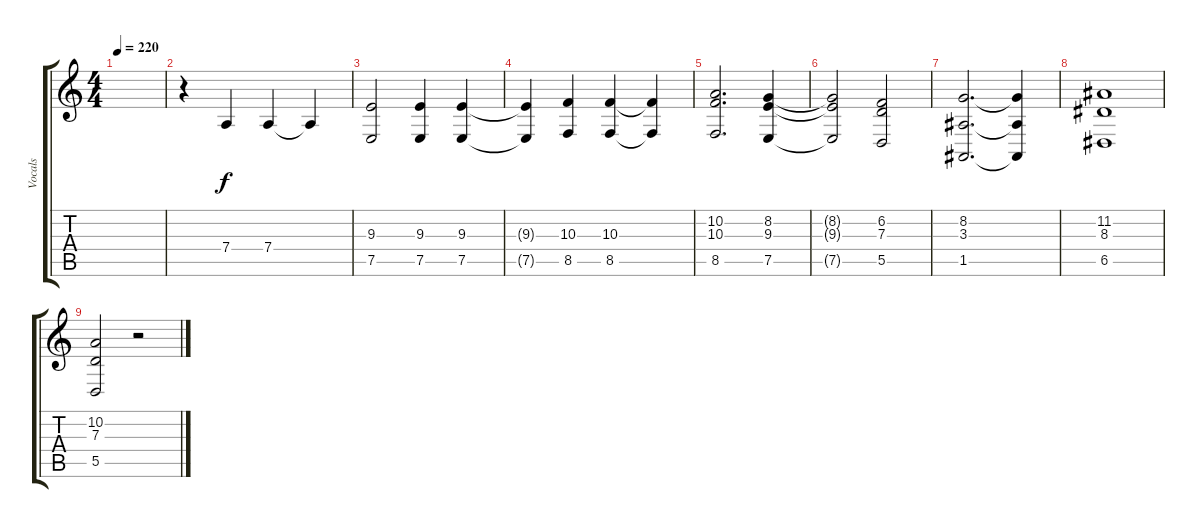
\track ("Vocals" "Vocals") {instrument lead2sawtooth}
\staff {score tabs}
\tuning (E4 B3 G3 D3 A2 E2) {hide}
\ts (4 4)
\tempo 220
\clef g2
\ks c
|
r.4 7.4.4 7.4.4 7.4{t}.4 |
(9.3 7.5).2 (9.3 7.5).4 (9.3 7.5).4 |
(9.3{t} 7.5{t}).4 (10.3 8.5).4 (10.3 8.5).4 (10.3{t} 8.5{t}).4 |
(10.2 10.3 8.5).2{d} (8.2 9.3 7.5).4 |
(8.2{t} 9.3{t} 7.5{t}).2 (6.2 7.3 5.5).2 |
(8.2 3.3 1.5).2{d} (8.2{t} 3.3{t} 1.5{t}).4 |
(11.2 8.3 6.5).1 |
(10.2 7.3 5.5).2 r.2
